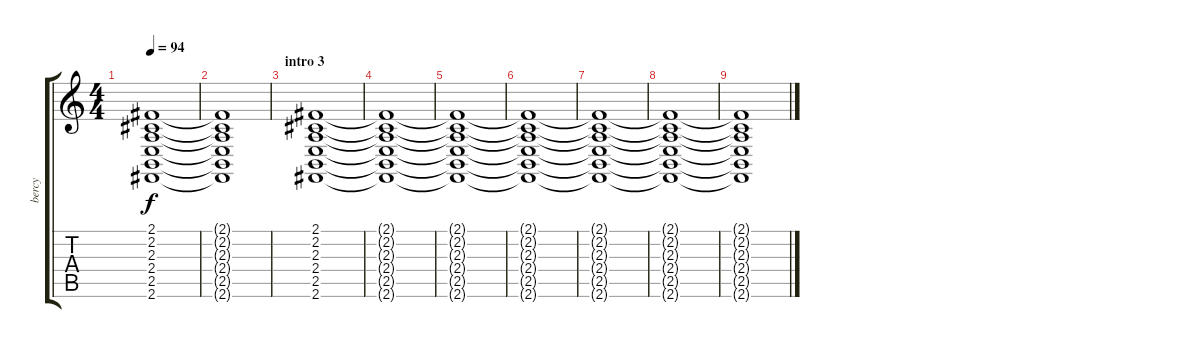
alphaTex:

\track ("bercy" "bercy") {instrument applause}
\staff {score tabs}
\tuning (E4 B3 G3 D3 A2 E2) {hide}
\ts (4 4)
\tempo 94
\clef g2
\ks c
(2.1{t} 2.2{t} 2.3{t} 2.4{t} 2.5{t} 2.6{t}).1{dy f} |
(2.1{t} 2.2{t} 2.3{t} 2.4{t} 2.5{t} 2.6{t}).1 |
\section ("" "intro 3")
(2.1 2.2 2.3 2.4 2.5 2.6).1 |
(2.1{t} 2.2{t} 2.3{t} 2.4{t} 2.5{t} 2.6{t}).1 |
(2.1{t} 2.2{t} 2.3{t} 2.4{t} 2.5{t} 2.6{t}).1 |
(2.1{t} 2.2{t} 2.3{t} 2.4{t} 2.5{t} 2.6{t}).1 |
(2.1{t} 2.2{t} 2.3{t} 2.4{t} 2.5{t} 2.6{t}).1 |
(2.1{t} 2.2{t} 2.3{t} 2.4{t} 2.5{t} 2.6{t}).1 |
(2.1{t} 2.2{t} 2.3{t} 2.4{t} 2.5{t} 2.6{t}).1
